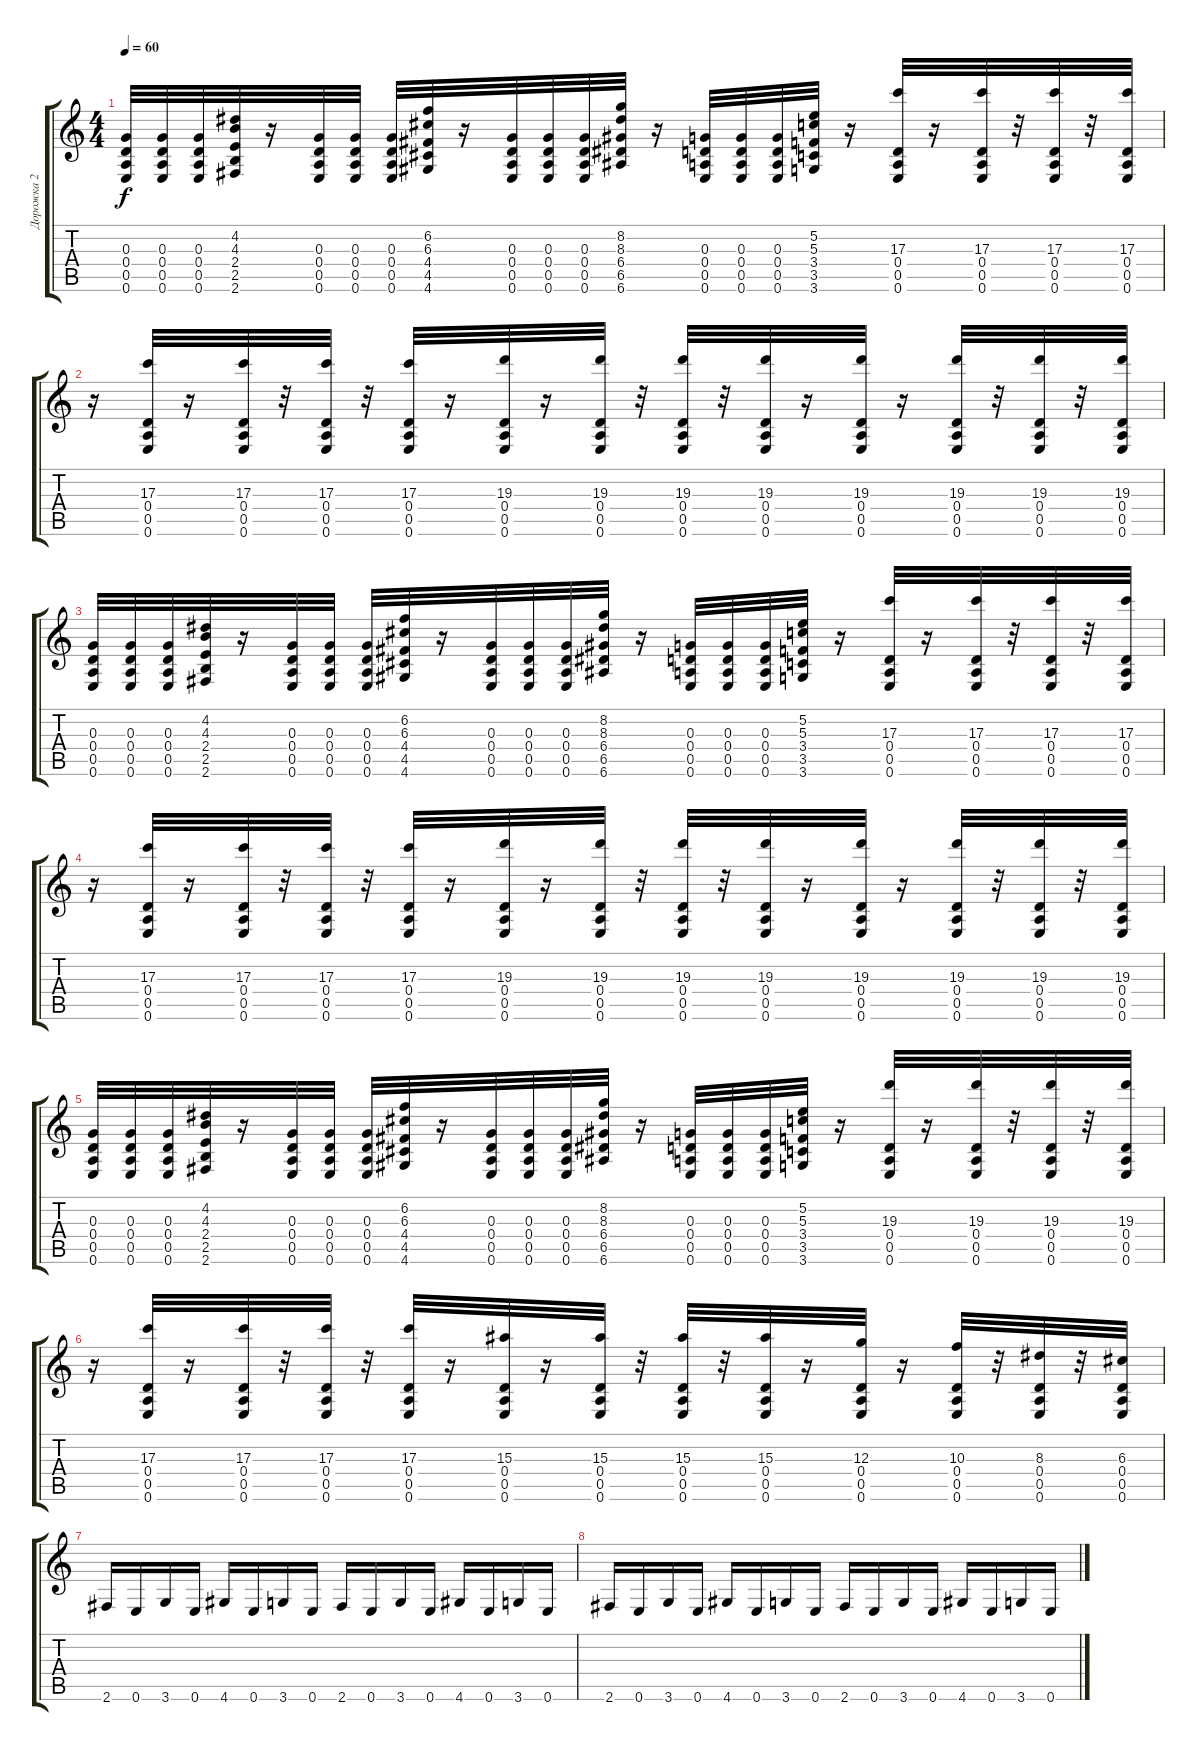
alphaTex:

\track ("Дорожка 2" "Дорожка 2") {instrument overdrivenguitar}
\staff {score tabs}
\tuning (E4 B3 G3 D3 A2 E2) {hide}
\ts (4 4)
\tempo 60
\clef g2
\ks c
(0.3 0.4 0.5 0.6).32{dy f} (0.3 0.4 0.5 0.6).32 (0.3 0.4 0.5 0.6).32 (4.2 4.3 2.4 2.5 2.6).32 r.16 (0.3 0.4 0.5 0.6).32 (0.3 0.4 0.5 0.6).32 (0.3 0.4 0.5 0.6).32 (6.2 6.3 4.4 4.5 4.6).32 r.16 (0.3 0.4 0.5 0.6).32 (0.3 0.4 0.5 0.6).32 (0.3 0.4 0.5 0.6).32 (8.2 8.3 6.4 6.5 6.6).32 r.16 (0.3 0.4 0.5 0.6).32 (0.3 0.4 0.5 0.6).32 (0.3 0.4 0.5 0.6).32 (5.2 5.3 3.4 3.5 3.6).32 r.16 (17.3 0.4 0.5 0.6).32 r.16 (17.3 0.4 0.5 0.6).32 r.32 (17.3 0.4 0.5 0.6).32 r.32 (17.3 0.4 0.5 0.6).32 |
r.16 (17.3 0.4 0.5 0.6).32 r.16 (17.3 0.4 0.5 0.6).32 r.32 (17.3 0.4 0.5 0.6).32 r.32 (17.3 0.4 0.5 0.6).32 r.16 (19.3 0.4 0.5 0.6).32 r.16 (19.3 0.4 0.5 0.6).32 r.32 (19.3 0.4 0.5 0.6).32 r.32 (19.3 0.4 0.5 0.6).32 r.16 (19.3 0.4 0.5 0.6).32 r.16 (19.3 0.4 0.5 0.6).32 r.32 (19.3 0.4 0.5 0.6).32 r.32 (19.3 0.4 0.5 0.6).32 |
(0.3 0.4 0.5 0.6).32 (0.3 0.4 0.5 0.6).32 (0.3 0.4 0.5 0.6).32 (4.2 4.3 2.4 2.5 2.6).32 r.16 (0.3 0.4 0.5 0.6).32 (0.3 0.4 0.5 0.6).32 (0.3 0.4 0.5 0.6).32 (6.2 6.3 4.4 4.5 4.6).32 r.16 (0.3 0.4 0.5 0.6).32 (0.3 0.4 0.5 0.6).32 (0.3 0.4 0.5 0.6).32 (8.2 8.3 6.4 6.5 6.6).32 r.16 (0.3 0.4 0.5 0.6).32 (0.3 0.4 0.5 0.6).32 (0.3 0.4 0.5 0.6).32 (5.2 5.3 3.4 3.5 3.6).32 r.16 (17.3 0.4 0.5 0.6).32 r.16 (17.3 0.4 0.5 0.6).32 r.32 (17.3 0.4 0.5 0.6).32 r.32 (17.3 0.4 0.5 0.6).32 |
r.16 (17.3 0.4 0.5 0.6).32 r.16 (17.3 0.4 0.5 0.6).32 r.32 (17.3 0.4 0.5 0.6).32 r.32 (17.3 0.4 0.5 0.6).32 r.16 (19.3 0.4 0.5 0.6).32 r.16 (19.3 0.4 0.5 0.6).32 r.32 (19.3 0.4 0.5 0.6).32 r.32 (19.3 0.4 0.5 0.6).32 r.16 (19.3 0.4 0.5 0.6).32 r.16 (19.3 0.4 0.5 0.6).32 r.32 (19.3 0.4 0.5 0.6).32 r.32 (19.3 0.4 0.5 0.6).32 |
(0.3 0.4 0.5 0.6).32 (0.3 0.4 0.5 0.6).32 (0.3 0.4 0.5 0.6).32 (4.2 4.3 2.4 2.5 2.6).32 r.16 (0.3 0.4 0.5 0.6).32 (0.3 0.4 0.5 0.6).32 (0.3 0.4 0.5 0.6).32 (6.2 6.3 4.4 4.5 4.6).32 r.16 (0.3 0.4 0.5 0.6).32 (0.3 0.4 0.5 0.6).32 (0.3 0.4 0.5 0.6).32 (8.2 8.3 6.4 6.5 6.6).32 r.16 (0.3 0.4 0.5 0.6).32 (0.3 0.4 0.5 0.6).32 (0.3 0.4 0.5 0.6).32 (5.2 5.3 3.4 3.5 3.6).32 r.16 (19.3 0.4 0.5 0.6).32 r.16 (19.3 0.4 0.5 0.6).32 r.32 (19.3 0.4 0.5 0.6).32 r.32 (19.3 0.4 0.5 0.6).32 |
r.16 (17.3 0.4 0.5 0.6).32 r.16 (17.3 0.4 0.5 0.6).32 r.32 (17.3 0.4 0.5 0.6).32 r.32 (17.3 0.4 0.5 0.6).32 r.16 (15.3 0.4 0.5 0.6).32 r.16 (15.3 0.4 0.5 0.6).32 r.32 (15.3 0.4 0.5 0.6).32 r.32 (15.3 0.4 0.5 0.6).32 r.16 (12.3 0.4 0.5 0.6).32 r.16 (10.3 0.4 0.5 0.6).32 r.32 (8.3 0.4 0.5 0.6).32 r.32 (6.3 0.4 0.5 0.6).32 |
2.6.16 0.6.16 3.6.16 0.6.16 4.6.16 0.6.16 3.6.16 0.6.16 2.6.16 0.6.16 3.6.16 0.6.16 4.6.16 0.6.16 3.6.16 0.6.16 |
2.6.16 0.6.16 3.6.16 0.6.16 4.6.16 0.6.16 3.6.16 0.6.16 2.6.16 0.6.16 3.6.16 0.6.16 4.6.16 0.6.16 3.6.16 0.6.16
